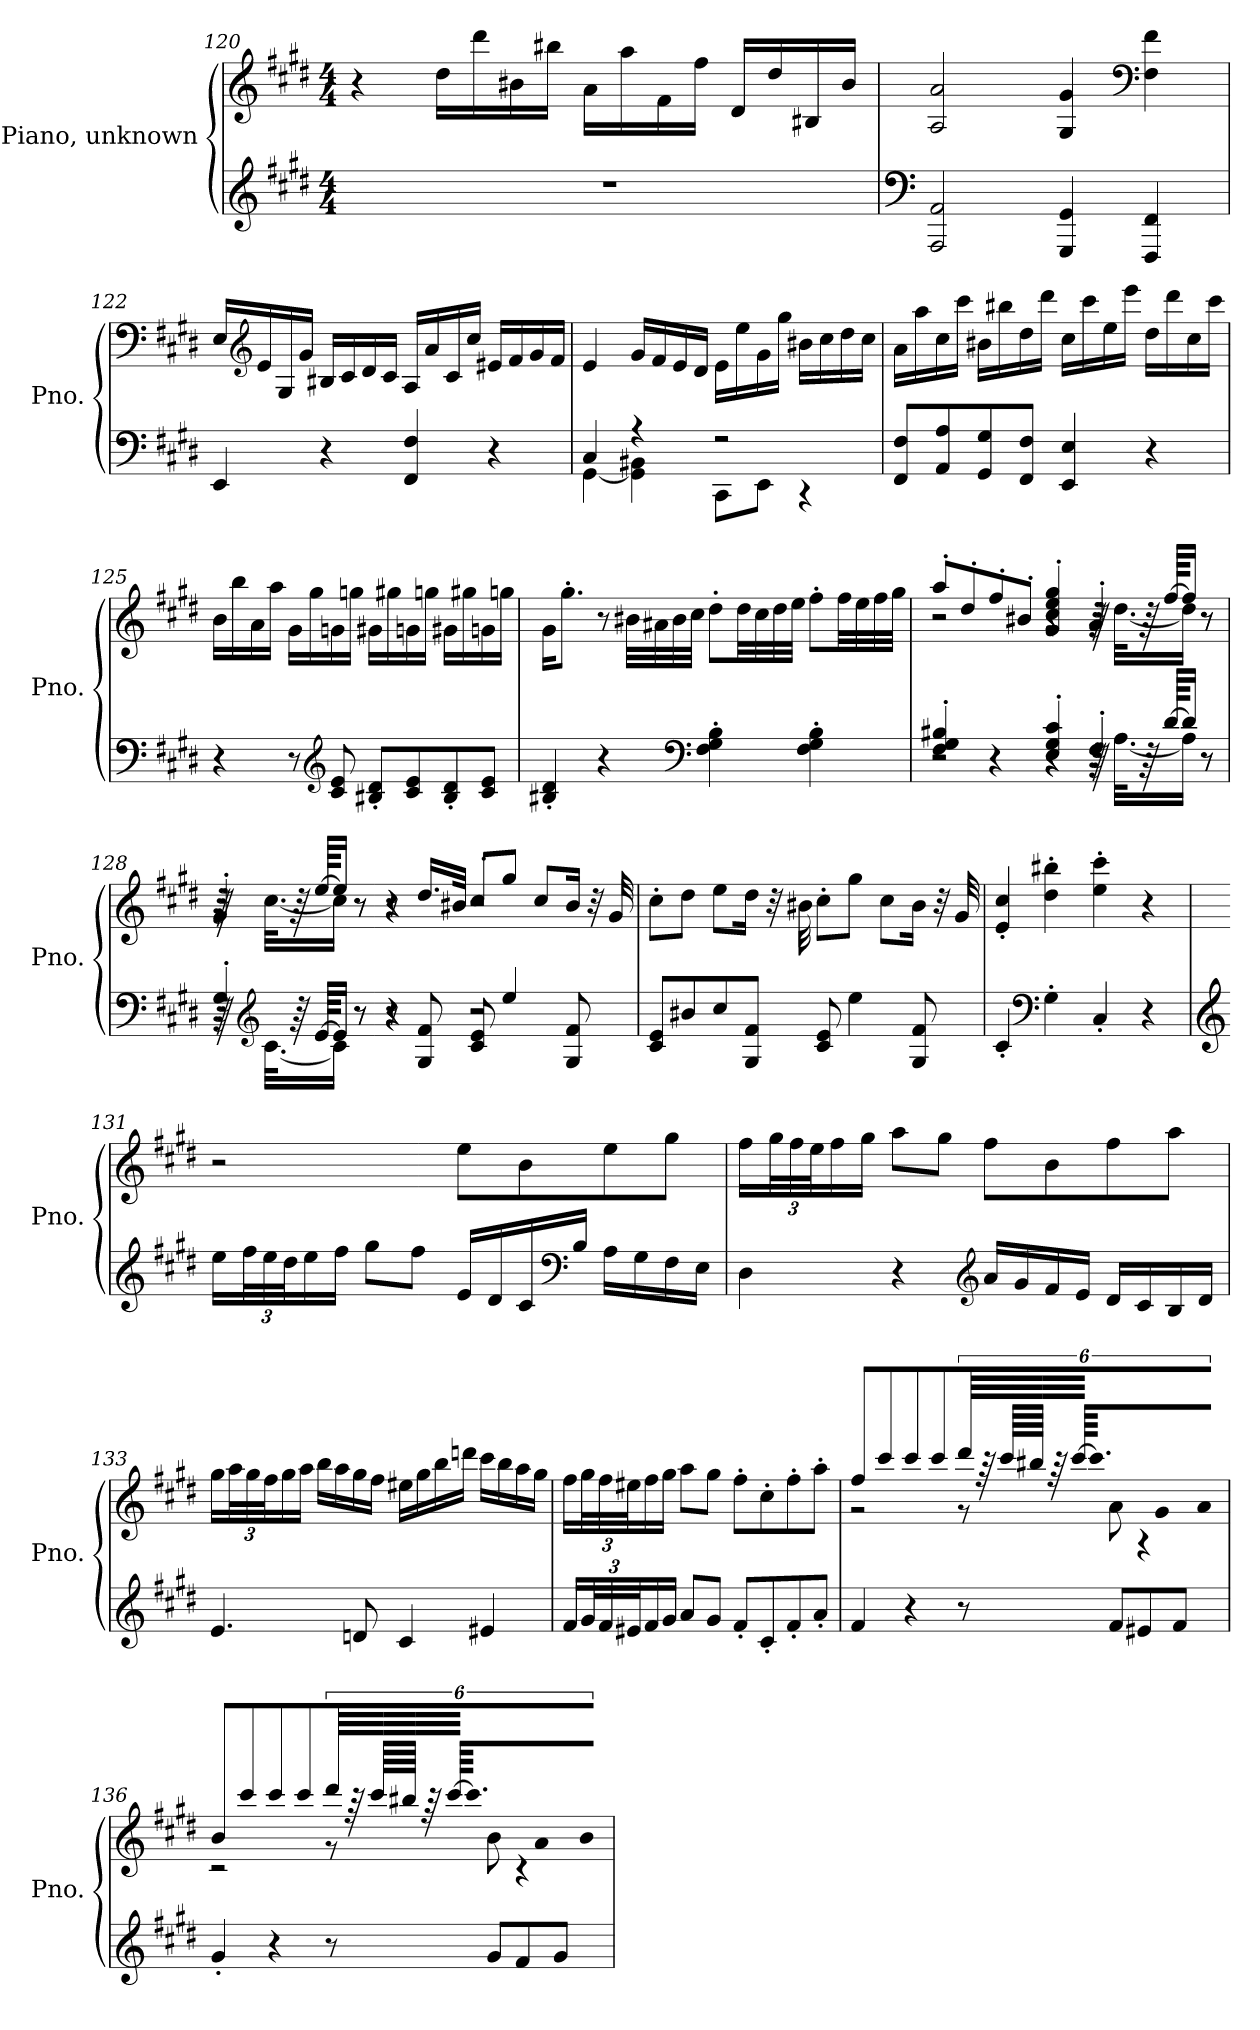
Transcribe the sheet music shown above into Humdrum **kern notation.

**kern	**kern
*part1	*part1
*staff2	*staff1
*I"Piano, unknown	*
*I'Pno.	*
!!LO:LB:g=z
*clefG2	*clefG2
*k[f#c#g#d#]	*k[f#c#g#d#]
*M4/4	*M4/4
=120	=120
1r	4r
.	16dd#\LL
.	16ddd#\
.	16b#X\
.	16bb#X\JJ
.	16a\LL
.	16aa\
.	16f#\
.	16ff#\JJ
.	16d#/LL
.	16dd#/
.	16B#X/
.	16b#/JJ
=121	=121
*clefF4	*
2AAA/ 2AA/	2A/ 2a/
4GGG#/ 4GG#/	4G#/ 4g#/
*	*clefF4
4FFF#/ 4FF#/	4F#\ 4f#\
=122	=122
4EE/	16E/LL
*	*clefG2
.	16e/
.	16G#/
.	16g#/JJ
4r	16B#X/LL
.	16c#/
.	16d#/
.	16c#/JJ
4FF#/ 4F#/	16A/LL
.	16a/
.	16c#/
.	16cc#/JJ
4r	16e#X/LL
.	16f#/
.	16g#/
.	16f#/JJ
!!LO:LB:g=z
=123	=123
*^	*
4C#/	[4GG#\	4e/
4r	4GG#\] 4BB#X\	16g#/LL
.	.	16f#/
.	.	16e/
.	.	16d#/JJ
2r	8CC#\L	16e\LL
.	.	16ee\
.	8EE\J	16g#\
.	.	16gg#\JJ
.	4r	16b#X\LL
.	.	16cc#\
.	.	16dd#\
.	.	16cc#\JJ
*v	*v	*
=124	=124
8FF#/ 8F#/L	16a\LL
.	16aa\
8AA/ 8A/	16cc#\
.	16ccc#\JJ
8GG#/ 8G#/	16b#X\LL
.	16bb#X\
8FF#/ 8F#/J	16dd#\
.	16ddd#\JJ
4EE/ 4E/	16cc#\LL
.	16ccc#\
.	16ee\
.	16eee\JJ
4r	16dd#\LL
.	16ddd#\
.	16cc#\
.	16ccc#\JJ
!!LO:LB:g=z
=125	=125
4r	16b\LL
.	16bb\
.	16a\
.	16aa\JJ
8r	16g#\LL
.	16gg#\
*clefG2	*
8c#/ 8e/	16gn\
.	16ggn\JJ
8B#X/' 8d#/'L	16g#X\LL
.	16gg#X\
8c#/ 8e/	16gn\
.	16ggn\JJ
8B#/' 8d#/'	16g#X\LL
.	16gg#X\
8c#/ 8e/J	16gn\
.	16ggn\JJ
=126	=126
4B#X/' 4d#/'	16g#\KL
.	8.gg#'\J
4r	8r
.	32b#X\LLL
.	32a#X\
.	32b#\
.	32cc#\JJJ
*clefF4	*
4F#\' 4G#\' 4B#\'	8dd#'\L
.	32dd#\LL
.	32cc#\
.	32dd#\
.	32ee\JJJ
4F#\' 4G#\' 4B#\'	8ff#'\L
.	32ff#\LL
.	32ee\
.	32ff#\
.	32gg#\JJJ
!!LO:LB:g=z
=127	=127
*^	*^
*	*^	*	*^
4F#/' 4G#/' 4B#X/'	2r	2r	8aa'/L	2r	2r
.	.	.	8dd#'/	.	.
4r	.	.	8ff#'/	.	.
.	.	.	8b#X'/J	.	.
4E/' 4G#/' 4c#/'	4r	4r	4g#/' 4cc#/' 4ee/' 4gg#/'	4r	4r
32r	64r	4F#'/	32r	64r	4a'/
.	[32.A\KLL	.	.	[32.dd#\KLL	.
64r	.	.	64r	.	.
[64d#/KKLL	.	.	[64ff#/KKLL	.	.
16d#/JJ]	16A\JJ]	.	16ff#/JJ]	16dd#\JJ]	.
8r	8r	.	8r	8r	.
=128	=128	=128	=128	=128	=128
32r	64r	4G#'/	32r	64r	4g#'/
*clefG2	*	*	*	*	*
.	[32.c#\KLL	.	.	[32.cc#\KLL	.
64r	.	.	64r	.	.
[64e/KKLL	.	.	[64ee/KKLL	.	.
16e/JJ]	16c#\JJ]	.	16ee/JJ]	16cc#\JJ]	.
8r	8r	.	8r	8r	.
8r	4r	4r	8r	4r	4r
8G#/ 8f#/	.	.	16.dd#/LL	.	.
.	.	.	32b#X/JJk	.	.
8c#/ 8e/	2r	2r	8cc#'/L	2r	2r
4ee/	.	.	8gg#/J	.	.
.	.	.	8cc#/L	.	.
8G#/ 8f#/	.	.	16b#/Jk	.	.
.	.	.	32r	.	.
.	.	.	32g#/	.	.
*v	*v	*v	*	*	*
*	*v	*v	*v
!!LO:PB:g=z
=129	=129
8c#/ 8e/L	8cc#'\L
8b#X/	8dd#\J
8cc#/	8ee\L
8G#/ 8f#/J	16dd#\Jk
.	32r
.	32b#X\
8c#/ 8e/	8cc#'\L
4ee\	8gg#\J
.	8cc#\L
8G#/ 8f#/	16b#\Jk
.	32r
.	32g#/
=130	=130
4c#'/	4e/' 4cc#/'
*clefF4	*
4G#'\	4dd#\' 4bb#X\'
4C#'/	4ee\' 4ccc#\'
4r	4r
=131	=131
*clefG2	*
16ee\LL	2r
*Xbrackettup	*
48ff#\L	.
48ee\	.
48dd#\J	.
16ee\	.
16ff#\JJ	.
8gg#\L	.
8ff#\J	.
16e/LL	8ee\L
16d#/	.
16c#/	8b\
*clefF4	*
16B/JJ	.
16A\LL	8ee\
16G#\	.
16F#\	8gg#\J
16E\JJ	.
!!LO:LB:g=z
=132	=132
4D#\	16ff#\LL
*	*Xbrackettup
.	48gg#\L
.	48ff#\
.	48ee\J
.	16ff#\
.	16gg#\JJ
4r	8aa\L
.	8gg#\J
*clefG2	*
16a/LL	8ff#\L
16g#/	.
16f#/	8b\
16e/JJ	.
16d#/LL	8ff#\
16c#/	.
16B/	8aa\J
16d#/JJ	.
=133	=133
4.e/	16gg#\LL
.	48aa\L
.	48gg#\
.	48ff#\J
.	16gg#\
.	16aa\JJ
.	16bb\LL
.	16aa\
8dn/	16gg#\
.	16ff#\JJ
4c#/	16ee#X\LL
.	16gg#\
.	16bb\
.	16dddn\JJ
4e#X/	16ccc#\LL
.	16bb\
.	16aa\
.	16gg#\JJ
!!LO:LB:g=z
=134	=134
16f#/LL	16ff#\LL
48g#/L	48gg#\L
48f#/	48ff#\
48e#X/J	48ee#X\J
16f#/	16ff#\
16g#/JJ	16gg#\JJ
8a/L	8aa\L
8g#/J	8gg#\J
8f#'/L	8ff#'\L
8c#'/	8cc#'\
8f#'/	8ff#'\
8a'/J	8aa'\J
=135	=135
*	*^
4f#/	8ff#/L	2r
.	8ccc#/	.
4r	8ccc#/	.
.	8ccc#/	.
*	*brackettup	*
8r	96ddd#/Jkkk	8r
.	96r	.
.	96ccc#/LLLL	.
.	96bb#X/JJJJ	.
.	96r	.
.	[96ccc#/KKKL	.
.	8.ccc#/]	.
8f#/L	.	8a\
8e#X/	8g#/	4r
8f#/J	8a/J	.
!!LO:LB:g=z	!!
=136	=136	=136
4g#'/	8b/L	2r
.	8ccc#/	.
4r	8ccc#/	.
.	8ccc#/	.
8r	96ddd#/Jkkk	8r
.	96r	.
.	96ccc#/LLLL	.
.	96bb#X/JJJJ	.
.	96r	.
.	[96ccc#/KKKL	.
.	8.ccc#/]	.
8g#/L	.	8b\
8f#/	8a/	4r
8g#/J	8b/J	.
*	*v	*v
=	=
*-	*-
